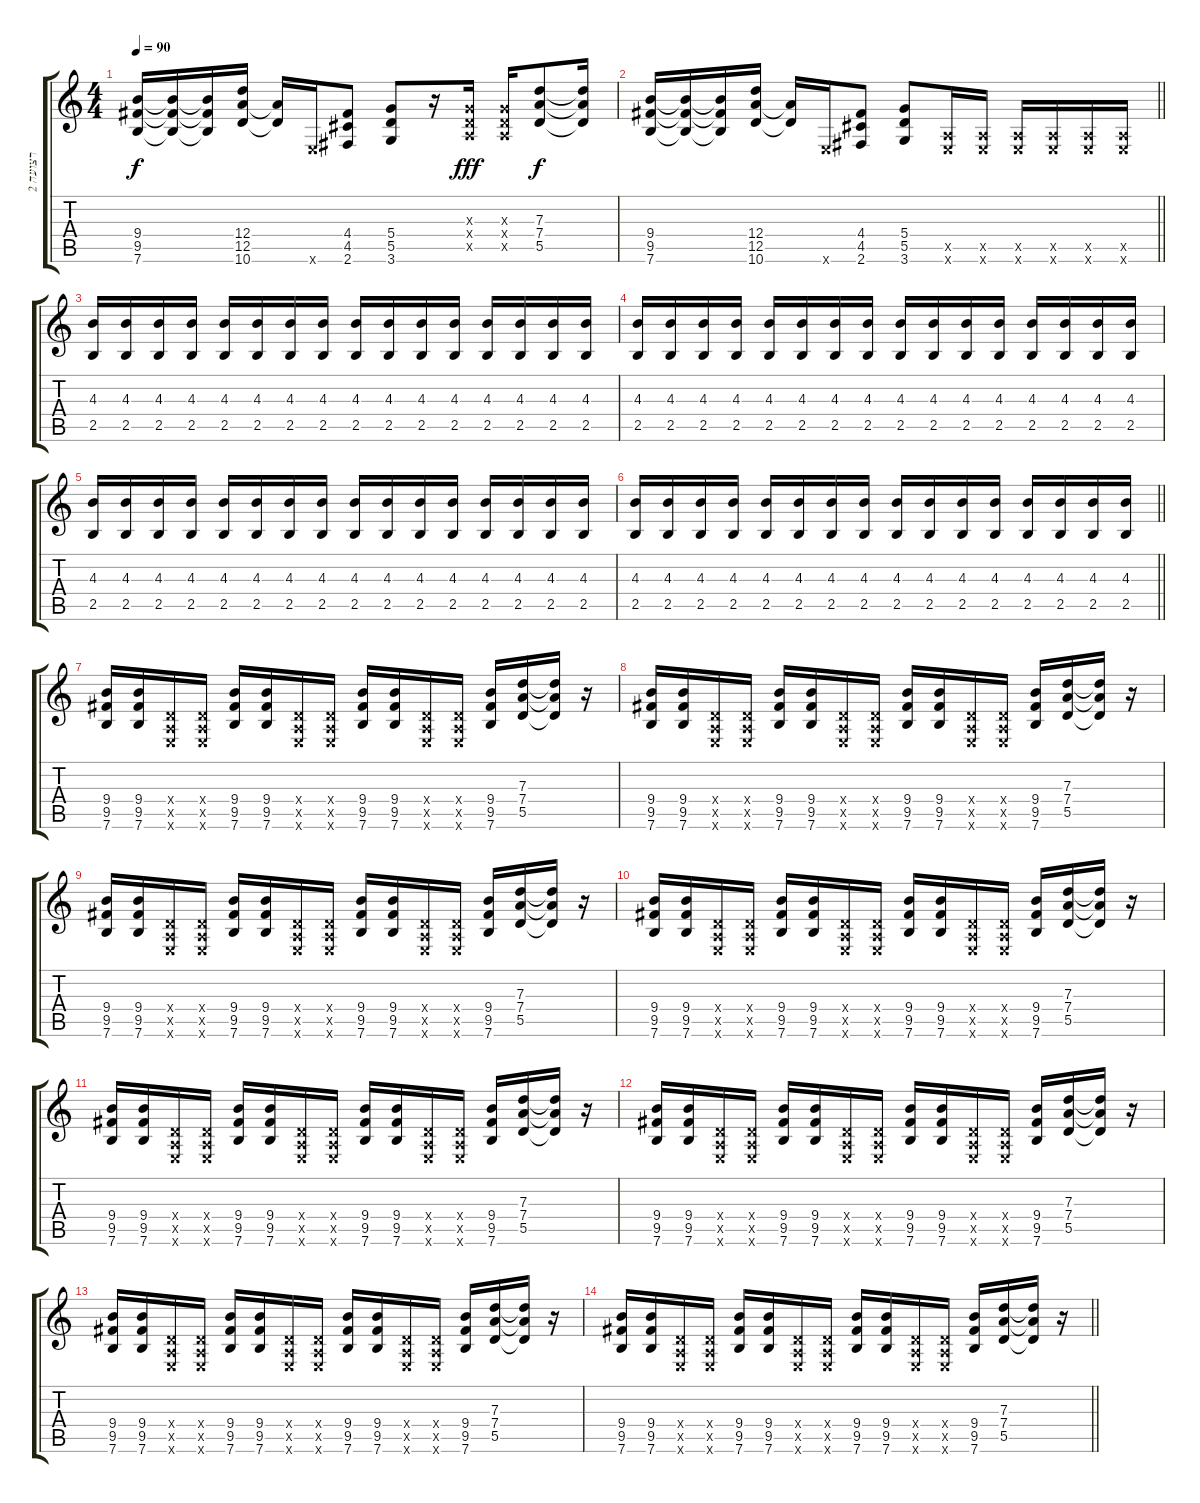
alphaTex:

\track ("רצועה 2" "רצועה 2") {instrument distortionguitar}
\staff {score tabs}
\tuning (E4 B3 G3 D3 A2 E2) {hide}
\ts (4 4)
\tempo 90
\clef g2
\ks c
(9.4 9.5 7.6).16{dy f} (9.4{t} 9.5{t} 7.6{t}).16 (9.4{t} 9.5{t} 7.6{t}).16 (12.4 12.5 10.6).16 (12.5{t} 10.6{t}).16 0.6{x}.16 (4.4 4.5 2.6).8 (5.4 5.5 3.6).8 r.16 (0.3{x} 0.4{x} 0.5{x}).16{dy fff} (0.3{x} 0.4{x} 0.5{x}).16 (7.3 7.4 5.5).8{dy f} (7.3{t} 7.4{t} 5.5{t}).16 |
\barLineRight lightlight
(9.4 9.5 7.6).16{volume 13 balance 8} (9.4{t} 9.5{t} 7.6{t}).16 (9.4{t} 9.5{t} 7.6{t}).16 (12.4 12.5 10.6).16 (12.5{t} 10.6{t}).16 0.6{x}.16 (4.4 4.5 2.6).8 (5.4 5.5 3.6).8 (0.5{x} 0.6{x}).16 (0.5{x} 0.6{x}).16 (0.5{x} 0.6{x}).16 (0.5{x} 0.6{x}).16 (0.5{x} 0.6{x}).16 (0.5{x} 0.6{x}).16 |
(4.3 2.5).16{volume 13} (4.3 2.5).16 (4.3 2.5).16 (4.3 2.5).16 (4.3 2.5).16 (4.3 2.5).16 (4.3 2.5).16 (4.3 2.5).16 (4.3 2.5).16 (4.3 2.5).16 (4.3 2.5).16 (4.3 2.5).16 (4.3 2.5).16 (4.3 2.5).16 (4.3 2.5).16 (4.3 2.5).16 |
(4.3 2.5).16{volume 13} (4.3 2.5).16 (4.3 2.5).16 (4.3 2.5).16 (4.3 2.5).16 (4.3 2.5).16 (4.3 2.5).16 (4.3 2.5).16 (4.3 2.5).16 (4.3 2.5).16 (4.3 2.5).16 (4.3 2.5).16 (4.3 2.5).16 (4.3 2.5).16 (4.3 2.5).16 (4.3 2.5).16 |
(4.3 2.5).16{volume 13} (4.3 2.5).16 (4.3 2.5).16 (4.3 2.5).16 (4.3 2.5).16 (4.3 2.5).16 (4.3 2.5).16 (4.3 2.5).16 (4.3 2.5).16 (4.3 2.5).16 (4.3 2.5).16 (4.3 2.5).16 (4.3 2.5).16 (4.3 2.5).16 (4.3 2.5).16 (4.3 2.5).16 |
\barLineRight lightlight
(4.3 2.5).16{volume 13} (4.3 2.5).16 (4.3 2.5).16 (4.3 2.5).16 (4.3 2.5).16 (4.3 2.5).16 (4.3 2.5).16 (4.3 2.5).16 (4.3 2.5).16 (4.3 2.5).16 (4.3 2.5).16 (4.3 2.5).16 (4.3 2.5).16 (4.3 2.5).16 (4.3 2.5).16 (4.3 2.5).16 |
(9.4 9.5 7.6).16 (9.4 9.5 7.6).16 (0.4{x} 0.5{x} 0.6{x}).16 (0.4{x} 0.5{x} 0.6{x}).16 (9.4 9.5 7.6).16 (9.4 9.5 7.6).16 (0.4{x} 0.5{x} 0.6{x}).16 (0.4{x} 0.5{x} 0.6{x}).16 (9.4 9.5 7.6).16 (9.4 9.5 7.6).16 (0.4{x} 0.5{x} 0.6{x}).16 (0.4{x} 0.5{x} 0.6{x}).16 (9.4 9.5 7.6).16 (7.3 7.4 5.5).16 (7.3{t} 7.4{t} 5.5{t}).16 r.16 |
(9.4 9.5 7.6).16 (9.4 9.5 7.6).16 (0.4{x} 0.5{x} 0.6{x}).16 (0.4{x} 0.5{x} 0.6{x}).16 (9.4 9.5 7.6).16 (9.4 9.5 7.6).16 (0.4{x} 0.5{x} 0.6{x}).16 (0.4{x} 0.5{x} 0.6{x}).16 (9.4 9.5 7.6).16 (9.4 9.5 7.6).16 (0.4{x} 0.5{x} 0.6{x}).16 (0.4{x} 0.5{x} 0.6{x}).16 (9.4 9.5 7.6).16 (7.3 7.4 5.5).16 (7.3{t} 7.4{t} 5.5{t}).16 r.16 |
(9.4 9.5 7.6).16 (9.4 9.5 7.6).16 (0.4{x} 0.5{x} 0.6{x}).16 (0.4{x} 0.5{x} 0.6{x}).16 (9.4 9.5 7.6).16 (9.4 9.5 7.6).16 (0.4{x} 0.5{x} 0.6{x}).16 (0.4{x} 0.5{x} 0.6{x}).16 (9.4 9.5 7.6).16 (9.4 9.5 7.6).16 (0.4{x} 0.5{x} 0.6{x}).16 (0.4{x} 0.5{x} 0.6{x}).16 (9.4 9.5 7.6).16 (7.3 7.4 5.5).16 (7.3{t} 7.4{t} 5.5{t}).16 r.16 |
(9.4 9.5 7.6).16 (9.4 9.5 7.6).16 (0.4{x} 0.5{x} 0.6{x}).16 (0.4{x} 0.5{x} 0.6{x}).16 (9.4 9.5 7.6).16 (9.4 9.5 7.6).16 (0.4{x} 0.5{x} 0.6{x}).16 (0.4{x} 0.5{x} 0.6{x}).16 (9.4 9.5 7.6).16 (9.4 9.5 7.6).16 (0.4{x} 0.5{x} 0.6{x}).16 (0.4{x} 0.5{x} 0.6{x}).16 (9.4 9.5 7.6).16 (7.3 7.4 5.5).16 (7.3{t} 7.4{t} 5.5{t}).16 r.16 |
(9.4 9.5 7.6).16 (9.4 9.5 7.6).16 (0.4{x} 0.5{x} 0.6{x}).16 (0.4{x} 0.5{x} 0.6{x}).16 (9.4 9.5 7.6).16 (9.4 9.5 7.6).16 (0.4{x} 0.5{x} 0.6{x}).16 (0.4{x} 0.5{x} 0.6{x}).16 (9.4 9.5 7.6).16 (9.4 9.5 7.6).16 (0.4{x} 0.5{x} 0.6{x}).16 (0.4{x} 0.5{x} 0.6{x}).16 (9.4 9.5 7.6).16 (7.3 7.4 5.5).16 (7.3{t} 7.4{t} 5.5{t}).16 r.16 |
(9.4 9.5 7.6).16 (9.4 9.5 7.6).16 (0.4{x} 0.5{x} 0.6{x}).16 (0.4{x} 0.5{x} 0.6{x}).16 (9.4 9.5 7.6).16 (9.4 9.5 7.6).16 (0.4{x} 0.5{x} 0.6{x}).16 (0.4{x} 0.5{x} 0.6{x}).16 (9.4 9.5 7.6).16 (9.4 9.5 7.6).16 (0.4{x} 0.5{x} 0.6{x}).16 (0.4{x} 0.5{x} 0.6{x}).16 (9.4 9.5 7.6).16 (7.3 7.4 5.5).16 (7.3{t} 7.4{t} 5.5{t}).16 r.16 |
(9.4 9.5 7.6).16 (9.4 9.5 7.6).16 (0.4{x} 0.5{x} 0.6{x}).16 (0.4{x} 0.5{x} 0.6{x}).16 (9.4 9.5 7.6).16 (9.4 9.5 7.6).16 (0.4{x} 0.5{x} 0.6{x}).16 (0.4{x} 0.5{x} 0.6{x}).16 (9.4 9.5 7.6).16 (9.4 9.5 7.6).16 (0.4{x} 0.5{x} 0.6{x}).16 (0.4{x} 0.5{x} 0.6{x}).16 (9.4 9.5 7.6).16 (7.3 7.4 5.5).16 (7.3{t} 7.4{t} 5.5{t}).16 r.16 |
\barLineRight lightlight
(9.4 9.5 7.6).16 (9.4 9.5 7.6).16 (0.4{x} 0.5{x} 0.6{x}).16 (0.4{x} 0.5{x} 0.6{x}).16 (9.4 9.5 7.6).16 (9.4 9.5 7.6).16 (0.4{x} 0.5{x} 0.6{x}).16 (0.4{x} 0.5{x} 0.6{x}).16 (9.4 9.5 7.6).16 (9.4 9.5 7.6).16 (0.4{x} 0.5{x} 0.6{x}).16 (0.4{x} 0.5{x} 0.6{x}).16 (9.4 9.5 7.6).16 (7.3 7.4 5.5).16 (7.3{t} 7.4{t} 5.5{t}).16 r.16
